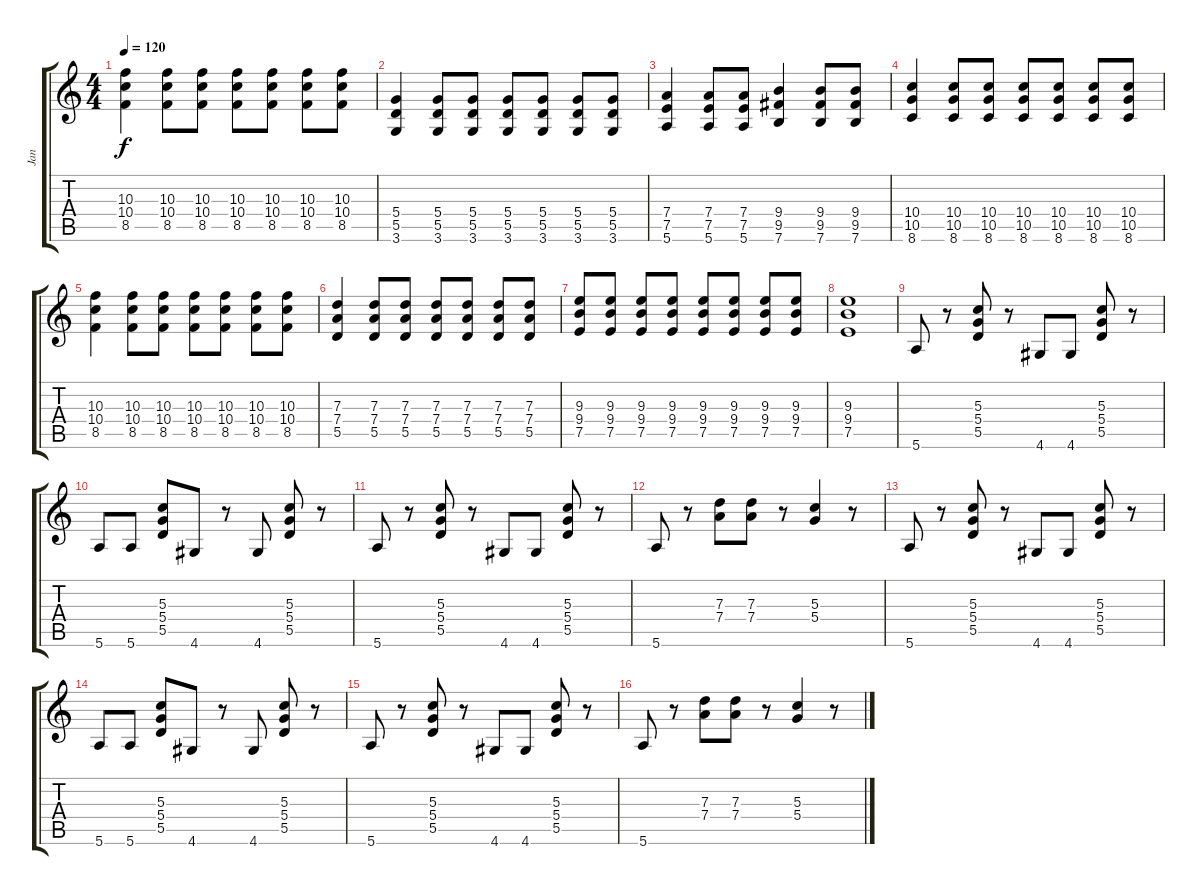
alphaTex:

\track ("Jan" "Jan") {instrument distortionguitar}
\staff {score tabs}
\tuning (E4 B3 G3 D3 A2 E2) {hide}
\ts (4 4)
\tempo 120
\clef g2
\ks c
(10.3 10.4 8.5).4{dy f} (10.3 10.4 8.5).8 (10.3 10.4 8.5).8 (10.3 10.4 8.5).8 (10.3 10.4 8.5).8 (10.3 10.4 8.5).8 (10.3 10.4 8.5).8 |
(5.4 5.5 3.6).4 (5.4 5.5 3.6).8 (5.4 5.5 3.6).8 (5.4 5.5 3.6).8 (5.4 5.5 3.6).8 (5.4 5.5 3.6).8 (5.4 5.5 3.6).8 |
(7.4 7.5 5.6).4 (7.4 7.5 5.6).8 (7.4 7.5 5.6).8 (9.4 9.5 7.6).4 (9.4 9.5 7.6).8 (9.4 9.5 7.6).8 |
(10.4 10.5 8.6).4 (10.4 10.5 8.6).8 (10.4 10.5 8.6).8 (10.4 10.5 8.6).8 (10.4 10.5 8.6).8 (10.4 10.5 8.6).8 (10.4 10.5 8.6).8 |
(10.3 10.4 8.5).4 (10.3 10.4 8.5).8 (10.3 10.4 8.5).8 (10.3 10.4 8.5).8 (10.3 10.4 8.5).8 (10.3 10.4 8.5).8 (10.3 10.4 8.5).8 |
(7.3 7.4 5.5).4 (7.3 7.4 5.5).8 (7.3 7.4 5.5).8 (7.3 7.4 5.5).8 (7.3 7.4 5.5).8 (7.3 7.4 5.5).8 (7.3 7.4 5.5).8 |
(9.3 9.4 7.5).8 (9.3 9.4 7.5).8 (9.3 9.4 7.5).8 (9.3 9.4 7.5).8 (9.3 9.4 7.5).8 (9.3 9.4 7.5).8 (9.3 9.4 7.5).8 (9.3 9.4 7.5).8 |
(9.3 9.4 7.5).1 |
5.6.8 r.8 (5.3 5.4 5.5).8 r.8 4.6.8 4.6.8 (5.3 5.4 5.5).8 r.8 |
5.6.8 5.6.8 (5.3 5.4 5.5).8 4.6.8 r.8 4.6.8 (5.3 5.4 5.5).8 r.8 |
5.6.8 r.8 (5.3 5.4 5.5).8 r.8 4.6.8 4.6.8 (5.3 5.4 5.5).8 r.8 |
5.6.8 r.8 (7.3 7.4).8 (7.3 7.4).8 r.8 (5.3 5.4).4 r.8 |
5.6.8 r.8 (5.3 5.4 5.5).8 r.8 4.6.8 4.6.8 (5.3 5.4 5.5).8 r.8 |
5.6.8 5.6.8 (5.3 5.4 5.5).8 4.6.8 r.8 4.6.8 (5.3 5.4 5.5).8 r.8 |
5.6.8 r.8 (5.3 5.4 5.5).8 r.8 4.6.8 4.6.8 (5.3 5.4 5.5).8 r.8 |
5.6.8 r.8 (7.3 7.4).8 (7.3 7.4).8 r.8 (5.3 5.4).4 r.8
